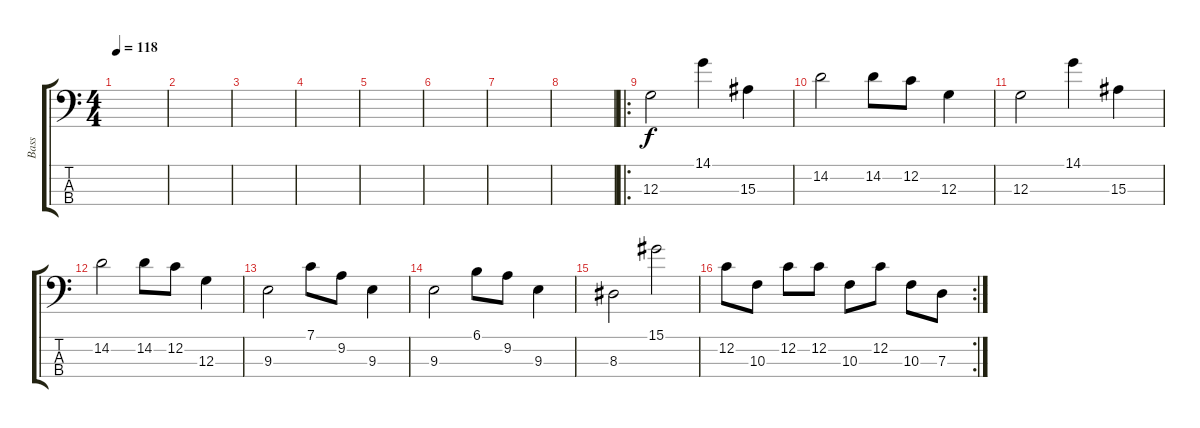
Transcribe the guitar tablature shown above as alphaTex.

\track ("Bass" "Bass") {instrument electricbassfinger}
\staff {score tabs}
\tuning (F2 C2 G1 C1) {hide}
\ts (4 4)
\tempo 118
\clef f4
\ks c
|
|
|
|
|
|
|
|
\ro
12.3.2 14.1.4 15.3.4 |
14.2.2 14.2.8 12.2.8 12.3.4 |
12.3.2 14.1.4 15.3.4 |
14.2.2 14.2.8 12.2.8 12.3.4 |
9.3.2 7.1.8 9.2.8 9.3.4 |
9.3.2 6.1.8 9.2.8 9.3.4 |
8.3.2 15.1.2 |
\rc 2
12.2.8 10.3.8 12.2.8 12.2.8 10.3.8 12.2.8 10.3.8 7.3.8
